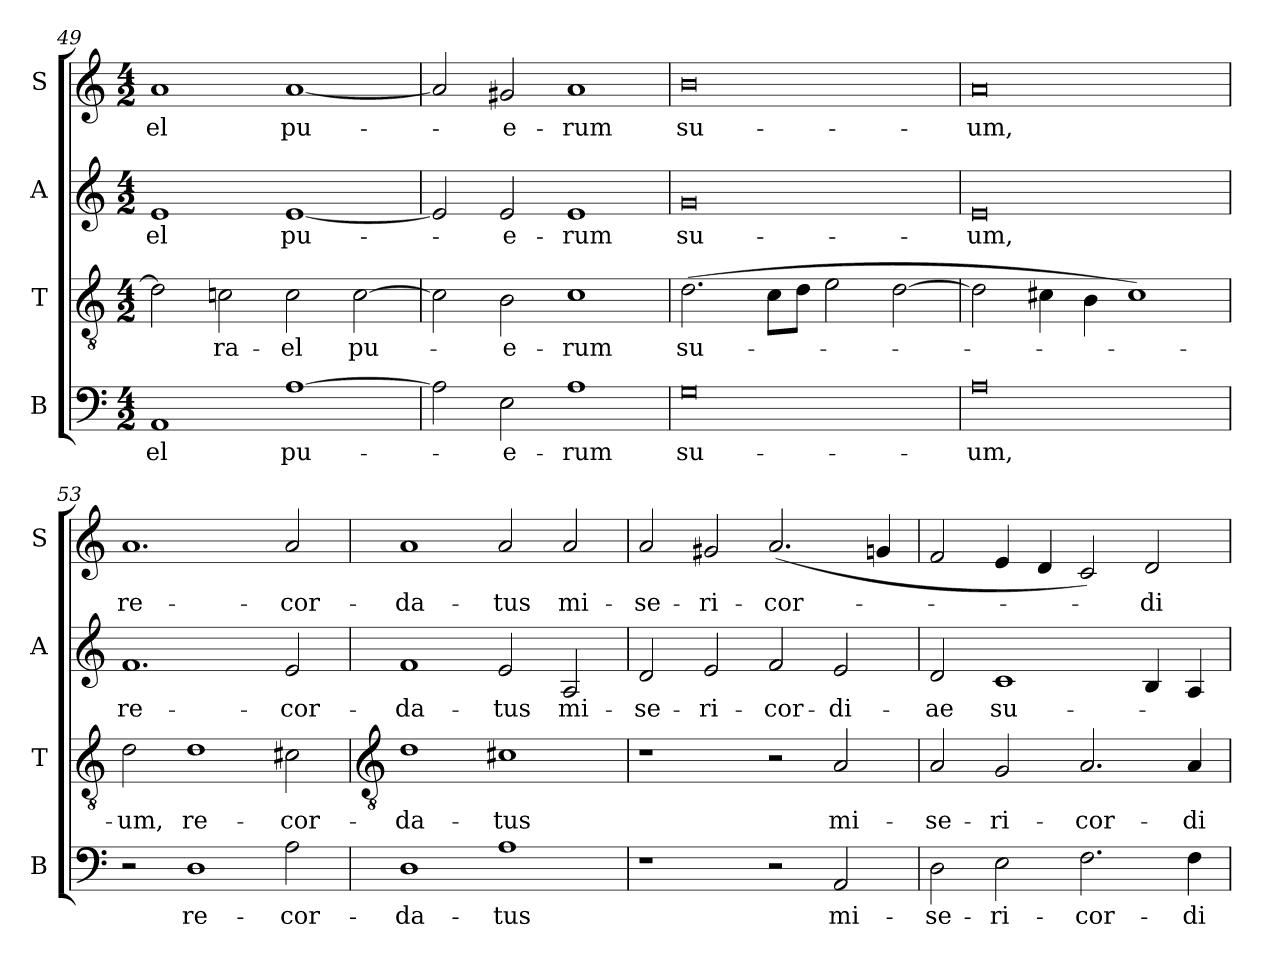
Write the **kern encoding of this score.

**kern	**text	**kern	**text	**kern	**text	**kern	**text
*part4	*part4	*part3	*part3	*part2	*part2	*part1	*part1
*staff4	*staff4	*staff3	*staff3	*staff2	*staff2	*staff1	*staff1
*I"B	*	*I"T	*	*I"A	*	*I"S	*
*I'B	*	*I'T	*	*I'A	*	*I'S	*
*clefF4	*	*clefGv2	*	*clefG2	*	*clefG2	*
*k[]	*	*k[]	*	*k[]	*	*k[]	*
*C:	*	*C:	*	*C:	*	*C:	*
*M4/2	*	*M4/2	*	*M4/2	*	*M4/2	*
=49	=49	=49	=49	=49	=49	=49	=49
!	!LO:LY:b	!	!	!	!LO:LY:b	!	!LO:LY:b
1AA	-el	2d]	.	1e	-el	1a	-el
!	!	!	!LO:LY:b	!	!	!	!
.	.	2cn	ra-	.	.	.	.
!	!LO:LY:b	!	!LO:LY:b	!	!LO:LY:b	!	!LO:LY:b
[1A	pu-	2c	-el	[1e	pu-	[1a	pu-
!	!	!	!LO:LY:b	!	!	!	!
.	.	[2c	pu-	.	.	.	.
=50	=50	=50	=50	=50	=50	=50	=50
2A]	.	2c]	.	2e]	.	2a]	.
!	!LO:LY:b	!	!LO:LY:b	!	!LO:LY:b	!	!LO:LY:b
2E	e-	2B	e-	2e	e-	2g#X	e-
!	!LO:LY:b	!	!LO:LY:b	!	!LO:LY:b	!	!LO:LY:b
1A	-rum	1c	-rum	1e	-rum	1a	-rum
=51	=51	=51	=51	=51	=51	=51	=51
!	!LO:LY:b	!	!LO:LY:b	!	!LO:LY:b	!	!LO:LY:b
0G	su-	(>2.d	su-	0g	su-	0b	su-
.	.	8cL	.	.	.	.	.
.	.	8dJ	.	.	.	.	.
.	.	2e	.	.	.	.	.
.	.	[2d	.	.	.	.	.
=52	=52	=52	=52	=52	=52	=52	=52
!	!LO:LY:b	!	!	!	!LO:LY:b	!	!LO:LY:b
0A	-um,	2d]	.	0e	-um,	0a	-um,
.	.	4c#X	.	.	.	.	.
.	.	4B	.	.	.	.	.
.	.	1c#)	.	.	.	.	.
=53	=53	=53	=53	=53	=53	=53	=53
!	!	!	!LO:LY:b	!	!LO:LY:b	!	!LO:LY:b
2r	.	2d	um,	1.f	re-	1.a	re-
!	!LO:LY:b	!	!LO:LY:b	!	!	!	!
1D	re-	1d	re-	.	.	.	.
!	!LO:LY:b	!	!LO:LY:b	!	!LO:LY:b	!	!LO:LY:b
2A	-cor-	2c#X	-cor-	2e	-cor-	2a	-cor-
!!LO:LB:g=z
=54	=54	=54	=54	=54	=54	=54	=54
*	*	*clefGv2	*	*	*	*	*
!	!LO:LY:b	!	!LO:LY:b	!	!LO:LY:b	!	!LO:LY:b
1D	-da-	1d	-da-	1f	-da-	1a	-da-
!	!LO:LY:b	!	!LO:LY:b	!	!LO:LY:b	!	!LO:LY:b
1A	-tus	1c#X	-tus	2e	-tus	2a	-tus
!	!	!	!	!	!LO:LY:b	!	!LO:LY:b
.	.	.	.	2A	mi-	2a	mi-
=55	=55	=55	=55	=55	=55	=55	=55
!	!	!	!	!	!LO:LY:b	!	!LO:LY:b
1r	.	1r	.	2d	-se-	2a	-se-
!	!	!	!	!	!LO:LY:b	!	!LO:LY:b
.	.	.	.	2e	-ri-	2g#X	-ri-
!	!	!	!	!	!LO:LY:b	!	!LO:LY:b
2r	.	2r	.	2f	-cor-	(<2.a	-cor-
!	!LO:LY:b	!	!LO:LY:b	!	!LO:LY:b	!	!
2AA	mi-	2A	mi-	2e	-di-	.	.
.	.	.	.	.	.	4g	.
=56	=56	=56	=56	=56	=56	=56	=56
!	!LO:LY:b	!	!LO:LY:b	!	!LO:LY:b	!	!
2D	-se-	2A	-se-	2d	-ae	2f	.
!	!LO:LY:b	!	!LO:LY:b	!	!LO:LY:b	!	!
2E	-ri-	2G	-ri-	1c	su-	4e	.
.	.	.	.	.	.	4d	.
!	!LO:LY:b	!	!LO:LY:b	!	!	!	!
2.F	-cor-	2.A	-cor-	.	.	2c)	.
!	!	!	!	!	!	!	!LO:LY:b
.	.	.	.	4B	.	2d	di-
!	!LO:LY:b	!	!LO:LY:b	!	!	!	!
4F	-di-	4A	-di-	4A	.	.	.
=	=	=	=	=	=	=	=
*-	*-	*-	*-	*-	*-	*-	*-
